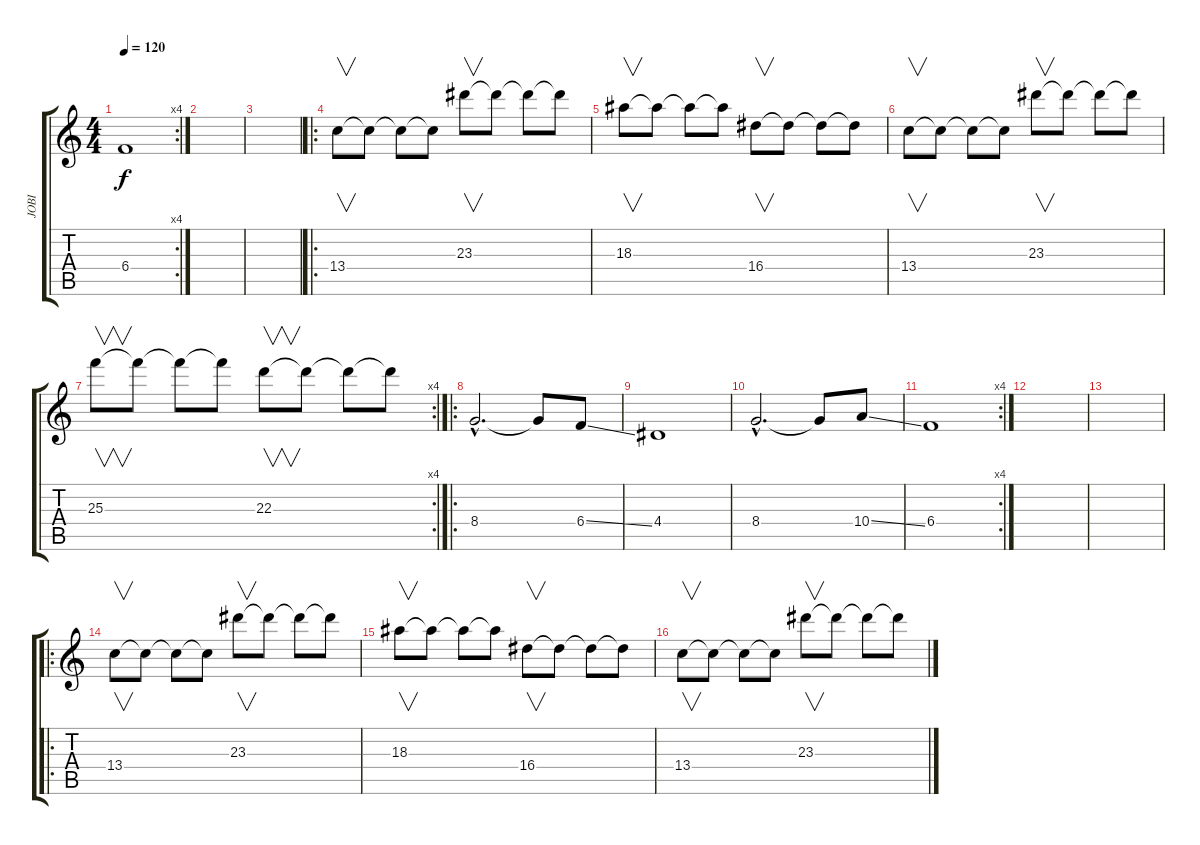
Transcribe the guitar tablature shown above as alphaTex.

\track ("JOBI" "JOBI") {instrument overdrivenguitar}
\staff {score tabs}
\tuning (Db4 Ab3 E3 B2 Gb2 B1) {hide}
\rc 4
\ts (4 4)
\tempo 120
\clef g2
\ks c
6.4.1{dy f} |
|
|
\ro
13.4.8{v} 13.4{t}.8 13.4{t}.8 13.4{t}.8 23.3.8{v} 23.3{t}.8 23.3{t}.8 23.3{t}.8 |
18.3.8{v} 18.3{t}.8 18.3{t}.8 18.3{t}.8 16.4.8{v} 16.4{t}.8 16.4{t}.8 16.4{t}.8 |
13.4.8{v} 13.4{t}.8 13.4{t}.8 13.4{t}.8 23.3.8{v} 23.3{t}.8 23.3{t}.8 23.3{t}.8 |
\rc 4
25.3.8{v} 25.3{t}.8 25.3{t}.8 25.3{t}.8 22.3.8{v} 22.3{t}.8 22.3{t}.8 22.3{t}.8 |
\ro
8.4{hac}.2{d volume 7} 8.4{t}.8 6.4{ss}.8 |
4.4.1 |
8.4{hac}.2{d} 8.4{t}.8 10.4{ss}.8 |
\rc 4
6.4.1 |
|
|
\ro
13.4.8{v volume 13} 13.4{t}.8 13.4{t}.8 13.4{t}.8 23.3.8{v} 23.3{t}.8 23.3{t}.8 23.3{t}.8 |
18.3.8{v} 18.3{t}.8 18.3{t}.8 18.3{t}.8 16.4.8{v} 16.4{t}.8 16.4{t}.8 16.4{t}.8 |
13.4.8{v} 13.4{t}.8 13.4{t}.8 13.4{t}.8 23.3.8{v} 23.3{t}.8 23.3{t}.8 23.3{t}.8
